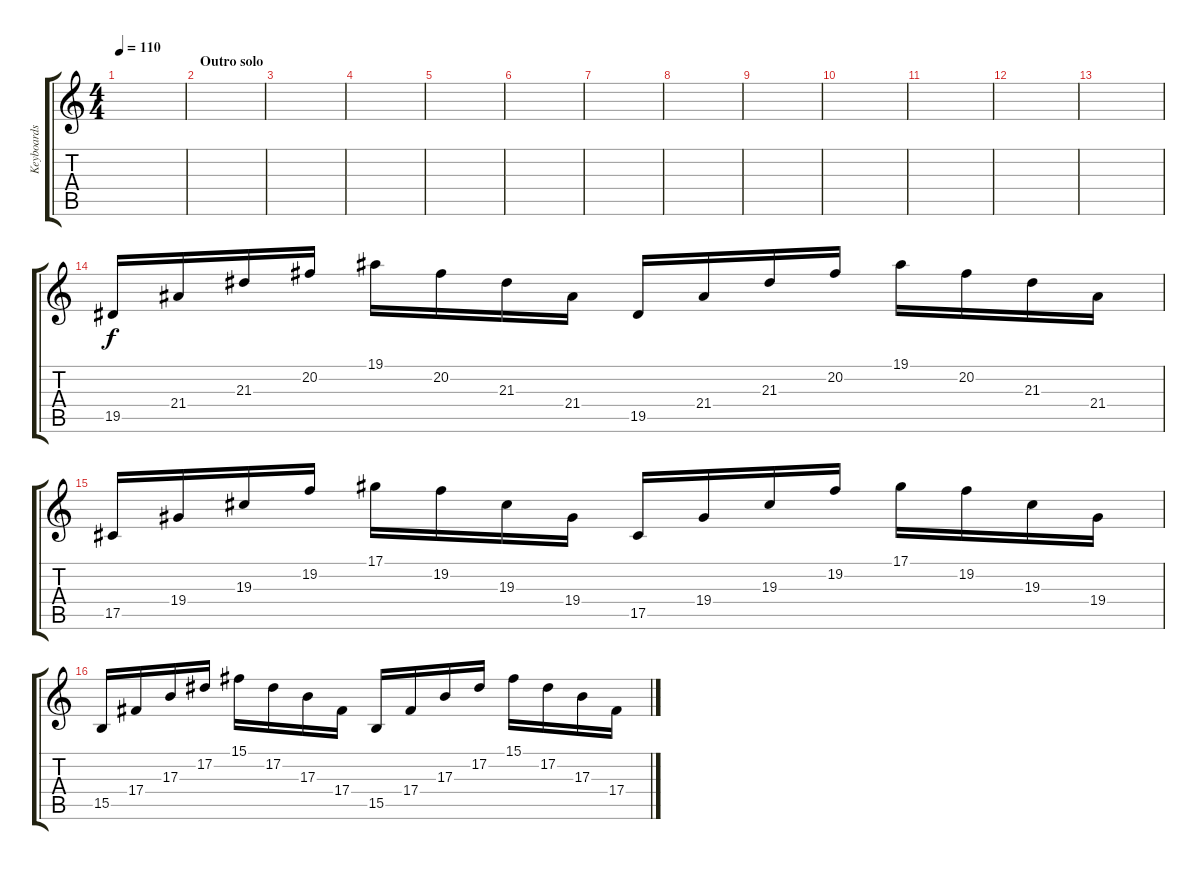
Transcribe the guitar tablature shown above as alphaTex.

\track ("Keyboards 2" "Keyboards ") {instrument lead2sawtooth}
\staff {score tabs}
\tuning (Eb4 Bb3 Gb3 Db3 Ab2 Eb2) {hide}
\ts (4 4)
\tempo 110
\clef g2
\ks c
|
\section ("" "Outro solo")
|
|
|
|
|
|
|
|
|
|
|
|
19.5.16 21.4.16 21.3.16 20.2.16 19.1.16 20.2.16 21.3.16 21.4.16 19.5.16 21.4.16 21.3.16 20.2.16 19.1.16 20.2.16 21.3.16 21.4.16 |
17.5.16 19.4.16 19.3.16 19.2.16 17.1.16 19.2.16 19.3.16 19.4.16 17.5.16 19.4.16 19.3.16 19.2.16 17.1.16 19.2.16 19.3.16 19.4.16 |
15.5.16 17.4.16 17.3.16 17.2.16 15.1.16 17.2.16 17.3.16 17.4.16 15.5.16 17.4.16 17.3.16 17.2.16 15.1.16 17.2.16 17.3.16 17.4.16
